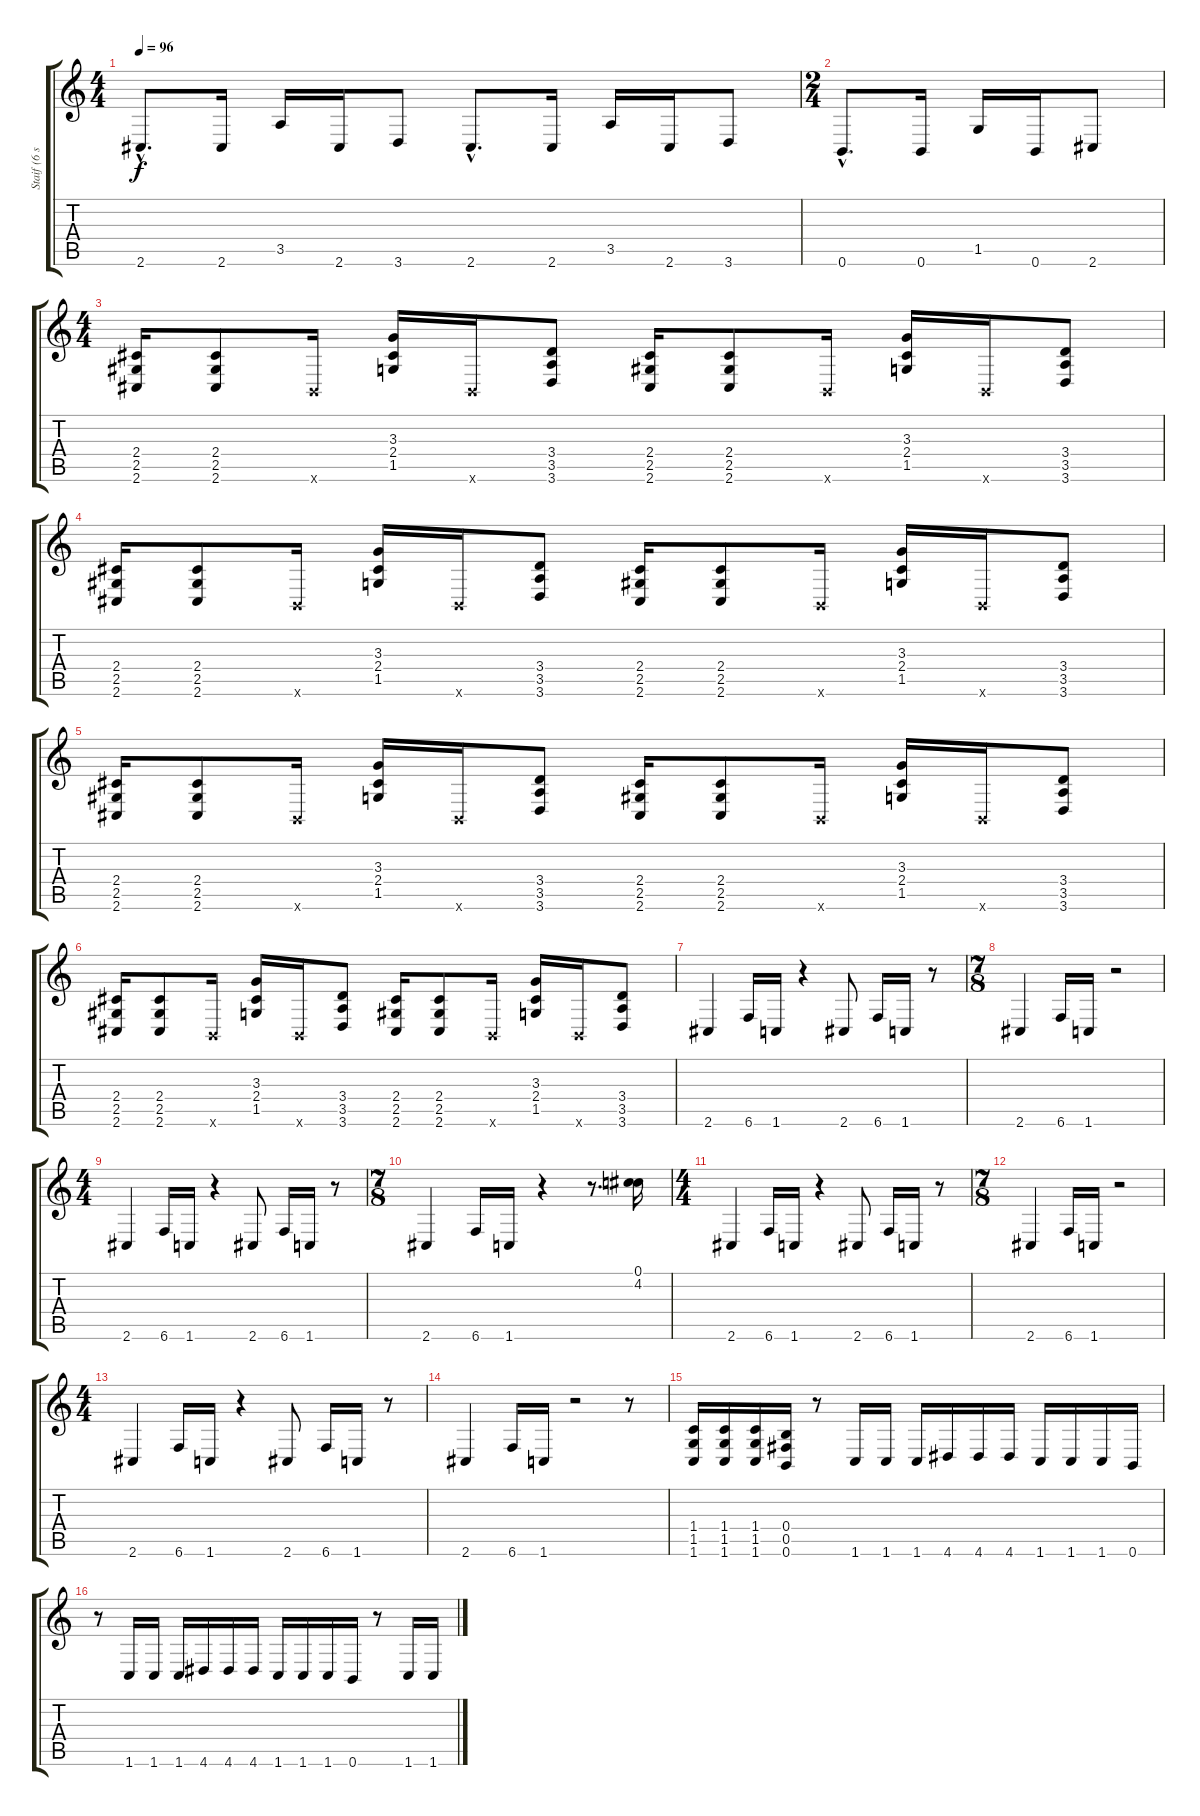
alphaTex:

\track ("Staif (6 strings)" "Staif (6 s") {instrument distortionguitar}
\staff {score tabs}
\tuning (Db4 Ab3 E3 B2 Gb2 B1) {hide}
\ts (4 4)
\tempo 96
\clef g2
\ks c
2.6{hac}.8{d dy f} 2.6.16 3.5.16 2.6.16 3.6.8 2.6{hac}.8{d} 2.6.16 3.5.16 2.6.16 3.6.8 |
\ts (2 4)
0.6{hac}.8{d} 0.6.16 1.5.16 0.6.16 2.6.8 |
\ts (4 4)
\section ("" "")
(2.4 2.5 2.6).16 (2.4 2.5 2.6).8 0.6{x}.16 (3.3 2.4 1.5).16 0.6{x}.16 (3.4 3.5 3.6).8 (2.4 2.5 2.6).16 (2.4 2.5 2.6).8 0.6{x}.16 (3.3 2.4 1.5).16 0.6{x}.16 (3.4 3.5 3.6).8 |
(2.4 2.5 2.6).16 (2.4 2.5 2.6).8 0.6{x}.16 (3.3 2.4 1.5).16 0.6{x}.16 (3.4 3.5 3.6).8 (2.4 2.5 2.6).16 (2.4 2.5 2.6).8 0.6{x}.16 (3.3 2.4 1.5).16 0.6{x}.16 (3.4 3.5 3.6).8 |
(2.4 2.5 2.6).16 (2.4 2.5 2.6).8 0.6{x}.16 (3.3 2.4 1.5).16 0.6{x}.16 (3.4 3.5 3.6).8 (2.4 2.5 2.6).16 (2.4 2.5 2.6).8 0.6{x}.16 (3.3 2.4 1.5).16 0.6{x}.16 (3.4 3.5 3.6).8 |
(2.4 2.5 2.6).16 (2.4 2.5 2.6).8 0.6{x}.16 (3.3 2.4 1.5).16 0.6{x}.16 (3.4 3.5 3.6).8 (2.4 2.5 2.6).16 (2.4 2.5 2.6).8 0.6{x}.16 (3.3 2.4 1.5).16 0.6{x}.16 (3.4 3.5 3.6).8 |
\section ("" "")
2.6.4 6.6.16 1.6.16 r.4 2.6.8 6.6.16 1.6.16 r.8 |
\ts (7 8)
2.6.4 6.6.16 1.6.16 r.2 |
\ts (4 4)
2.6.4 6.6.16 1.6.16 r.4 2.6.8 6.6.16 1.6.16 r.8 |
\ts (7 8)
2.6.4 6.6.16 1.6.16 r.4 r.8{d} (0.1 4.2).16 |
\ts (4 4)
2.6.4 6.6.16 1.6.16 r.4 2.6.8 6.6.16 1.6.16 r.8 |
\ts (7 8)
2.6.4 6.6.16 1.6.16 r.2 |
\ts (4 4)
2.6.4 6.6.16 1.6.16 r.4 2.6.8 6.6.16 1.6.16 r.8 |
2.6.4 6.6.16 1.6.16 r.2 r.8 |
\section ("" "")
(1.4 1.5 1.6).16 (1.4 1.5 1.6).16 (1.4 1.5 1.6).16 (0.4 0.5 0.6).16 r.8 1.6.16 1.6.16 1.6.16 4.6.16 4.6.16 4.6.16 1.6.16 1.6.16 1.6.16 0.6.16 |
r.8 1.6.16 1.6.16 1.6.16 4.6.16 4.6.16 4.6.16 1.6.16 1.6.16 1.6.16 0.6.16 r.8 1.6.16 1.6.16
